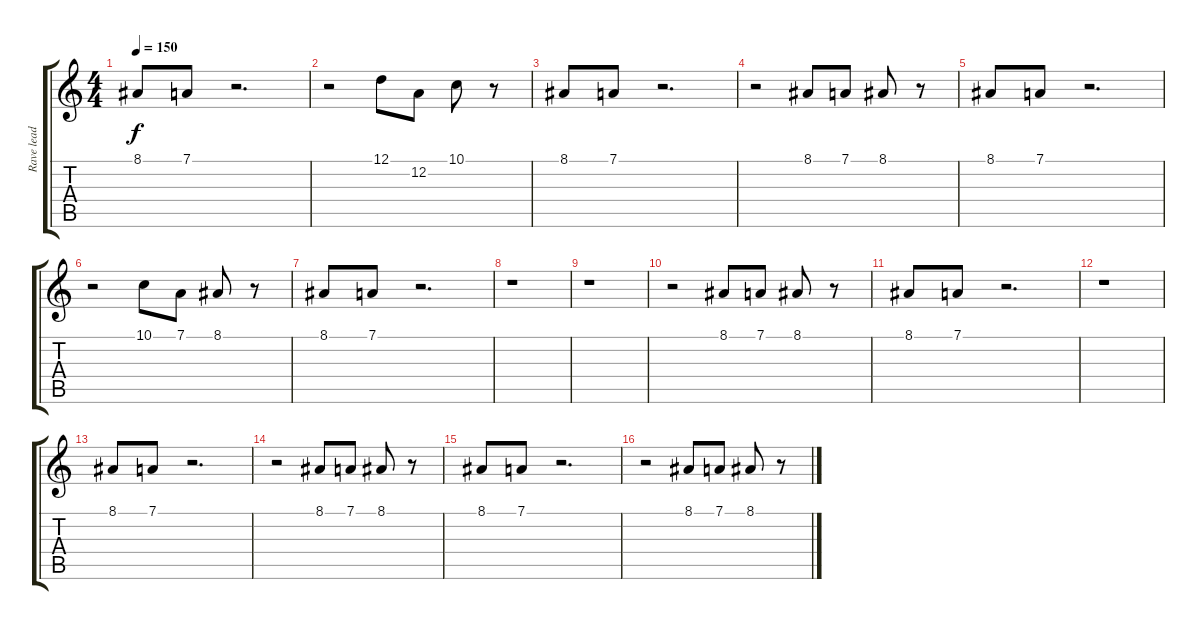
\track ("Rave lead (MIDI)" "Rave lead ") {instrument acousticgrandpiano}
\staff {score tabs}
\tuning (D4 A3 F3 C3 G2 D2) {hide}
\ts (4 4)
\tempo 150
\clef g2
\ks c
8.1.8{dy f} 7.1.8 r.2{d} |
r.2 12.1.8 12.2.8 10.1.8 r.8 |
8.1.8 7.1.8 r.2{d} |
r.2 8.1.8 7.1.8 8.1.8 r.8 |
8.1.8 7.1.8 r.2{d} |
r.2 10.1.8 7.1.8 8.1.8 r.8 |
8.1.8 7.1.8 r.2{d} |
r.1 |
r.1 |
r.2 8.1.8 7.1.8 8.1.8 r.8 |
8.1.8 7.1.8 r.2{d} |
r.1 |
8.1.8 7.1.8 r.2{d} |
r.2 8.1.8 7.1.8 8.1.8 r.8 |
8.1.8 7.1.8 r.2{d} |
r.2 8.1.8 7.1.8 8.1.8 r.8
